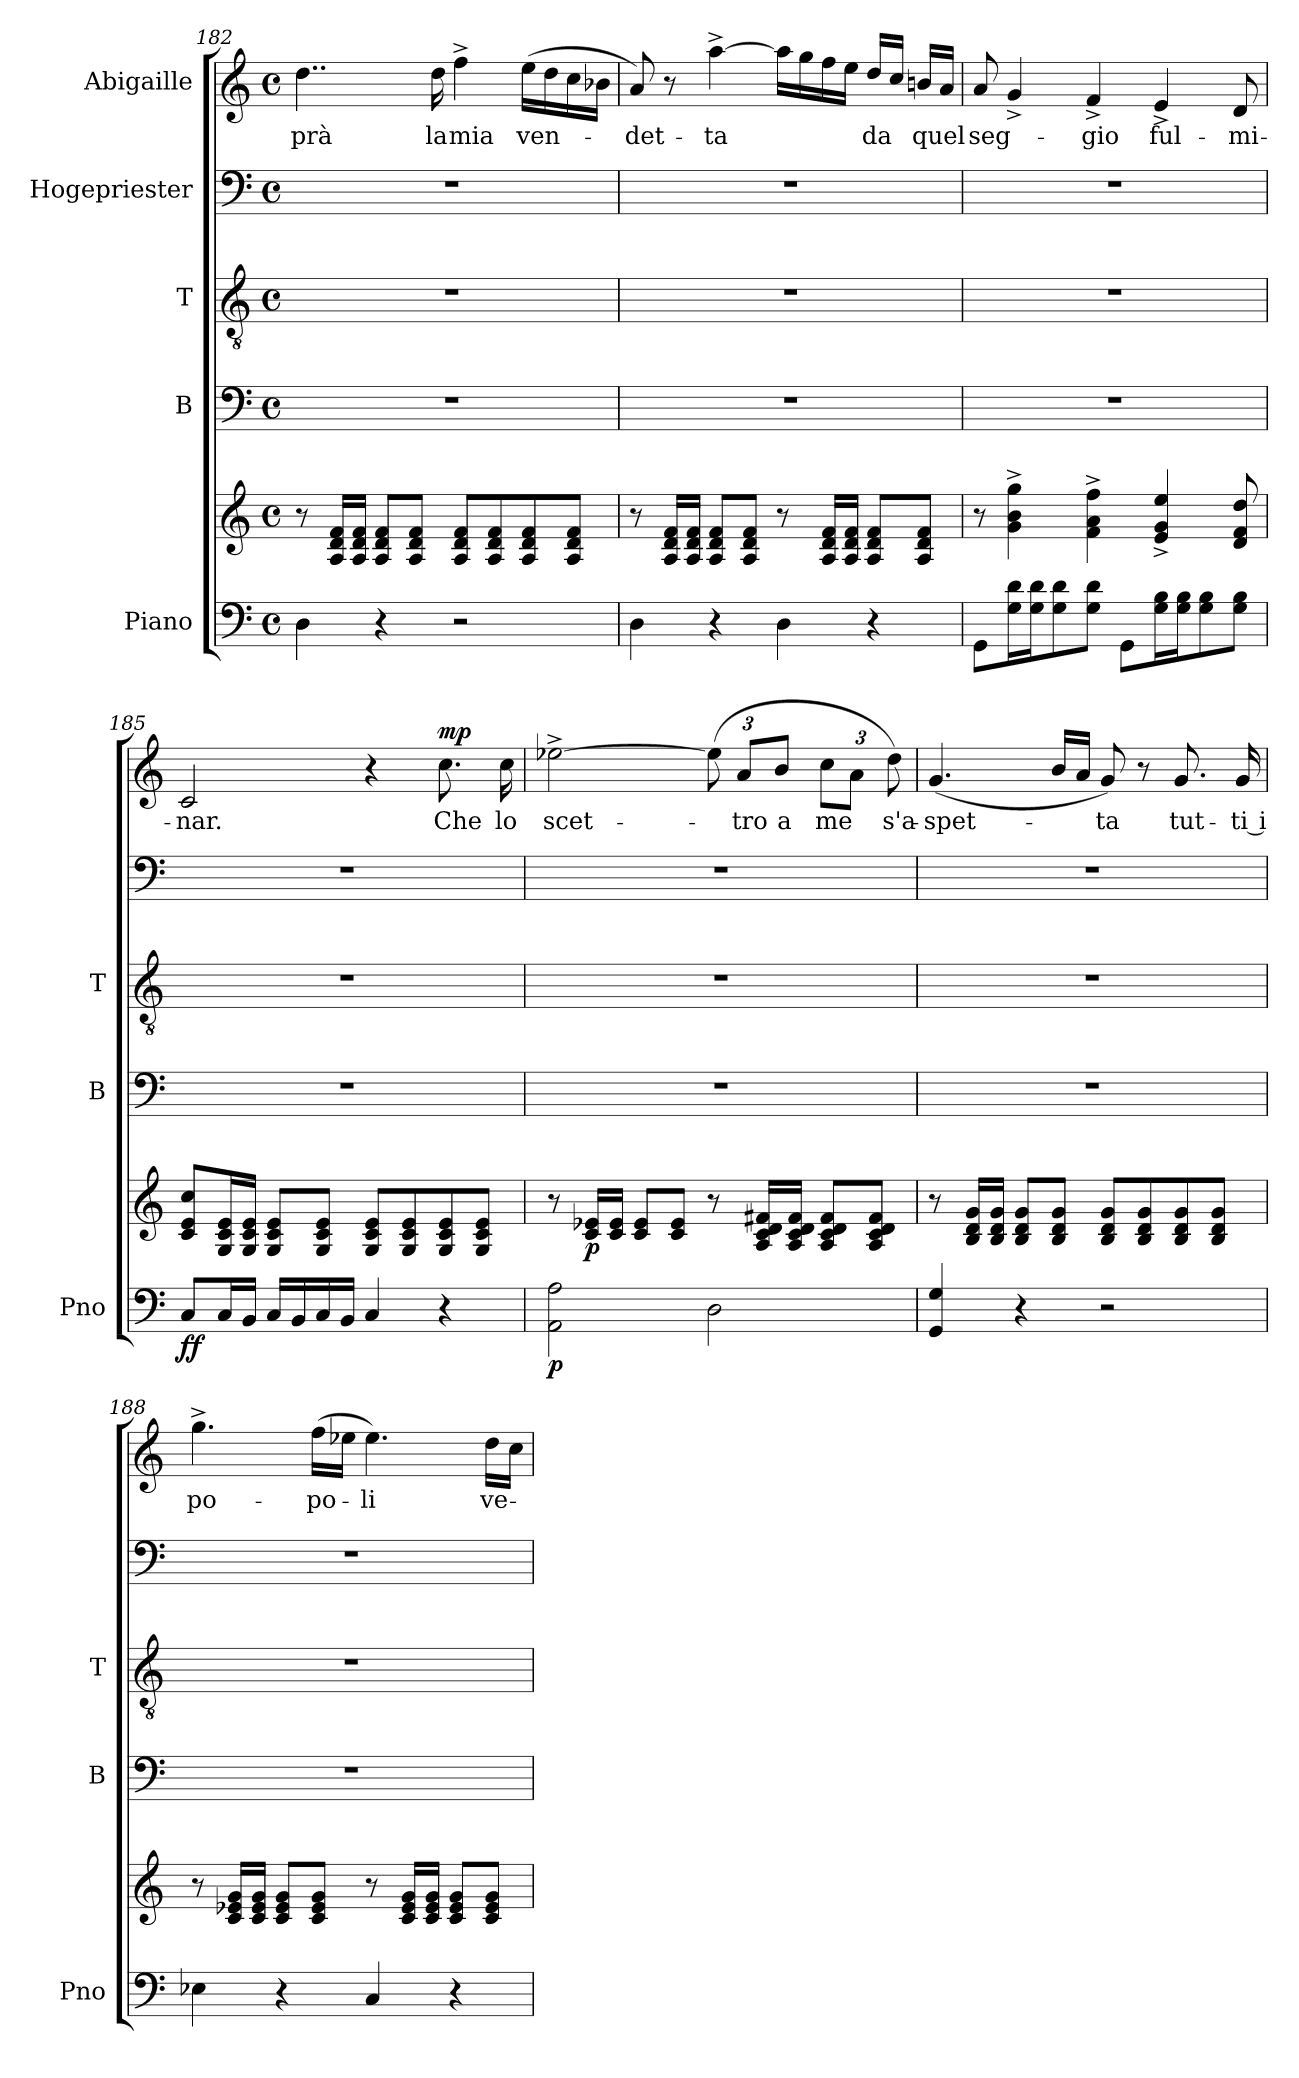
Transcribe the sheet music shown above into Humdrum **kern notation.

**kern	**kern	**dynam	**kern	**kern	**kern	**kern	**text	**dynam
*part5	*part5	*part5	*part4	*part3	*part2	*part1	*part1	*part1
*staff6	*staff5	*staff5/6	*staff4	*staff3	*staff2	*staff1	*staff1	*staff1
*I"Piano	*	*	*I"B	*I"T	*I"Hogepriester	*I"Abigaille	*	*
*I'Pno	*	*	*I'B	*I'T	*	*	*	*
*clefF4	*clefG2	*	*clefF4	*clefGv2	*clefF4	*clefG2	*	*
*k[]	*k[]	*	*k[]	*k[]	*k[]	*k[]	*	*
*M4/4	*M4/4	*	*M4/4	*M4/4	*M4/4	*M4/4	*	*
*met(c)	*met(c)	*	*met(c)	*met(c)	*met(c)	*met(c)	*	*
=182	=182	=182	=182	=182	=182	=182	=182	=182
!	!	!	!	!	!	!	!LO:LY:b	!
4D\	8r	.	1r	1r	1r	4..dd\	-prà	.
.	16A/ 16d/ 16f/LL	.	.	.	.	.	.	.
.	16A/ 16d/ 16f/JJ	.	.	.	.	.	.	.
4r	8A/ 8d/ 8f/L	.	.	.	.	.	.	.
.	8A/ 8d/ 8f/J	.	.	.	.	.	.	.
!	!	!	!	!	!	!	!LO:LY:b	!
.	.	.	.	.	.	16dd\	la	.
!	!	!	!	!	!	!	!LO:LY:b	!
2r	8A/ 8d/ 8f/L	.	.	.	.	4ff^\	mia	.
.	8A/ 8d/ 8f/	.	.	.	.	.	.	.
!	!	!	!	!	!	!	!LO:LY:b	!
.	8A/ 8d/ 8f/	.	.	.	.	(16ee\LL	ven-	.
.	.	.	.	.	.	16dd\	.	.
.	8A/ 8d/ 8f/J	.	.	.	.	16cc\	.	.
.	.	.	.	.	.	16b-X\JJ	.	.
!!LO:LB:g=z
=183	=183	=183	=183	=183	=183	=183	=183	=183
!	!	!	!	!	!	!	!LO:LY:b	!
4D\	8r	.	1r	1r	1r	8a/)	-det-	.
.	16A/ 16d/ 16f/LL	.	.	.	.	8r	.	.
.	16A/ 16d/ 16f/JJ	.	.	.	.	.	.	.
!	!	!	!	!	!	!	!LO:LY:b	!
4r	8A/ 8d/ 8f/L	.	.	.	.	[4aa^\	-ta	.
.	8A/ 8d/ 8f/J	.	.	.	.	.	.	.
4D\	8r	.	.	.	.	16aa\LL]	.	.
.	.	.	.	.	.	16gg\	.	.
.	16A/ 16d/ 16f/LL	.	.	.	.	16ff\	.	.
.	16A/ 16d/ 16f/JJ	.	.	.	.	16ee\JJ	.	.
!	!	!	!	!	!	!	!LO:LY:b	!
4r	8A/ 8d/ 8f/L	.	.	.	.	16dd/LL	da	.
.	.	.	.	.	.	16cc/JJ	.	.
!	!	!	!	!	!	!	!LO:LY:b	!
.	8A/ 8d/ 8f/J	.	.	.	.	16bn/LL	quel	.
.	.	.	.	.	.	16a/JJ	.	.
=184	=184	=184	=184	=184	=184	=184	=184	=184
!	!	!	!	!	!	!	!LO:LY:b	!
8GG\L	8r	.	1r	1r	1r	8a/	seg-	.
16G\ 16d\L	4g\^ 4b\^ 4gg\^	.	.	.	.	4g^/	.	.
16G\ 16d\J	.	.	.	.	.	.	.	.
8G\ 8d\	.	.	.	.	.	.	.	.
!	!	!	!	!	!	!	!LO:LY:b	!
8G\ 8d\J	4f\^ 4a\^ 4ff\^	.	.	.	.	4f^/	-gio	.
8GG\L	.	.	.	.	.	.	.	.
!	!	!	!	!	!	!	!LO:LY:b	!
16G\ 16B\L	4e/^ 4g/^ 4ee/^	.	.	.	.	4e^/	ful-	.
16G\ 16B\J	.	.	.	.	.	.	.	.
8G\ 8B\	.	.	.	.	.	.	.	.
!	!	!	!	!	!	!	!LO:LY:b	!
8G\ 8B\J	8d/ 8f/ 8dd/	.	.	.	.	8d/	-mi-	.
=185	=185	=185	=185	=185	=185	=185	=185	=185
!	!	!LO:DY:b=2	!	!	!	!	!LO:LY:b	!
!	!	!LO:DY:n=1:b	!	!	!	!	!	!
8C/L	8c/ 8e/ 8cc/L	f f	1r	1r	1r	2c/	-nar.	.
16C/L	16G/ 16c/ 16e/L	.	.	.	.	.	.	.
16BB/JJ	16G/ 16c/ 16e/JJ	.	.	.	.	.	.	.
16C/LL	8G/ 8c/ 8e/L	.	.	.	.	.	.	.
16BB/	.	.	.	.	.	.	.	.
16C/	8G/ 8c/ 8e/J	.	.	.	.	.	.	.
16BB/JJ	.	.	.	.	.	.	.	.
4C/	8G/ 8c/ 8e/L	.	.	.	.	4r	.	.
.	8G/ 8c/ 8e/	.	.	.	.	.	.	.
!	!	!	!	!	!	!	!LO:LY:b	!LO:DY:a
4r	8G/ 8c/ 8e/	.	.	.	.	8.cc\	Che	mp
.	8G/ 8c/ 8e/J	.	.	.	.	.	.	.
!	!	!	!	!	!	!	!LO:LY:b	!
.	.	.	.	.	.	16cc\	lo	.
!!LO:LB:g=z
=186	=186	=186	=186	=186	=186	=186	=186	=186
!	!	!LO:DY:b=2	!	!	!	!	!LO:LY:b	!
2AA\ 2A\	8r	p	1r	1r	1r	[2ee-X^\	scet-	.
!	!	!LO:DY:b	!	!	!	!	!	!
.	16c/ 16e-X/LL	p	.	.	.	.	.	.
.	16c/ 16e-/JJ	.	.	.	.	.	.	.
.	8c/ 8e-/L	.	.	.	.	.	.	.
.	8c/ 8e-/J	.	.	.	.	.	.	.
*	*	*	*	*	*	*Xbrackettup	*	*
2D\	8r	.	.	.	.	(12ee-\]	.	.
!	!	!	!	!	!	!	!LO:LY:b	!
.	.	.	.	.	.	12a/L	-tro	.
.	16A/ 16c/ 16d/ 16f#X/LL	.	.	.	.	.	.	.
!	!	!	!	!	!	!	!LO:LY:b	!
.	.	.	.	.	.	12b/J	a	.
.	16A/ 16c/ 16d/ 16f#/JJ	.	.	.	.	.	.	.
!	!	!	!	!	!	!	!LO:LY:b	!
.	8A/ 8c/ 8d/ 8f#/L	.	.	.	.	12cc\L	me	.
.	.	.	.	.	.	12a\J	.	.
.	8A/ 8c/ 8d/ 8f#/J	.	.	.	.	.	.	.
!	!	!	!	!	!	!	!LO:LY:b	!
.	.	.	.	.	.	12dd\)	s'a-	.
=187	=187	=187	=187	=187	=187	=187	=187	=187
!	!	!	!	!	!	!	!LO:LY:b	!
4GG/ 4G/	8r	.	1r	1r	1r	(>4.g/	-spet-	.
.	16B/ 16d/ 16g/LL	.	.	.	.	.	.	.
.	16B/ 16d/ 16g/JJ	.	.	.	.	.	.	.
4r	8B/ 8d/ 8g/L	.	.	.	.	.	.	.
.	8B/ 8d/ 8g/J	.	.	.	.	16b/LL	.	.
.	.	.	.	.	.	16a/JJ	.	.
!	!	!	!	!	!	!	!LO:LY:b	!
2r	8B/ 8d/ 8g/L	.	.	.	.	8g/)	-ta	.
.	8B/ 8d/ 8g/	.	.	.	.	8r	.	.
!	!	!	!	!	!	!	!LO:LY:b	!
.	8B/ 8d/ 8g/	.	.	.	.	8.g/	tut-	.
.	8B/ 8d/ 8g/J	.	.	.	.	.	.	.
!	!	!	!	!	!	!	!LO:LY:b	!
.	.	.	.	.	.	16g/	-ti i	.
=188	=188	=188	=188	=188	=188	=188	=188	=188
!	!	!	!	!	!	!	!LO:LY:b	!
4E-X\	8r	.	1r	1r	1r	4.gg^\	po-	.
.	16c/ 16e-X/ 16g/LL	.	.	.	.	.	.	.
.	16c/ 16e-/ 16g/JJ	.	.	.	.	.	.	.
4r	8c/ 8e-/ 8g/L	.	.	.	.	.	.	.
!	!	!	!	!	!	!	!LO:LY:b	!
.	8c/ 8e-/ 8g/J	.	.	.	.	(16ff\LL	-po-	.
.	.	.	.	.	.	16ee-X\JJ	.	.
!	!	!	!	!	!	!	!LO:LY:b	!
4C/	8r	.	.	.	.	4.ee-\)	-li	.
.	16c/ 16e-/ 16g/LL	.	.	.	.	.	.	.
.	16c/ 16e-/ 16g/JJ	.	.	.	.	.	.	.
4r	8c/ 8e-/ 8g/L	.	.	.	.	.	.	.
!	!	!	!	!	!	!	!LO:LY:b	!
.	8c/ 8e-/ 8g/J	.	.	.	.	16dd\LL	ve-	.
.	.	.	.	.	.	16cc\JJ	.	.
=	=	=	=	=	=	=	=	=
*-	*-	*-	*-	*-	*-	*-	*-	*-
